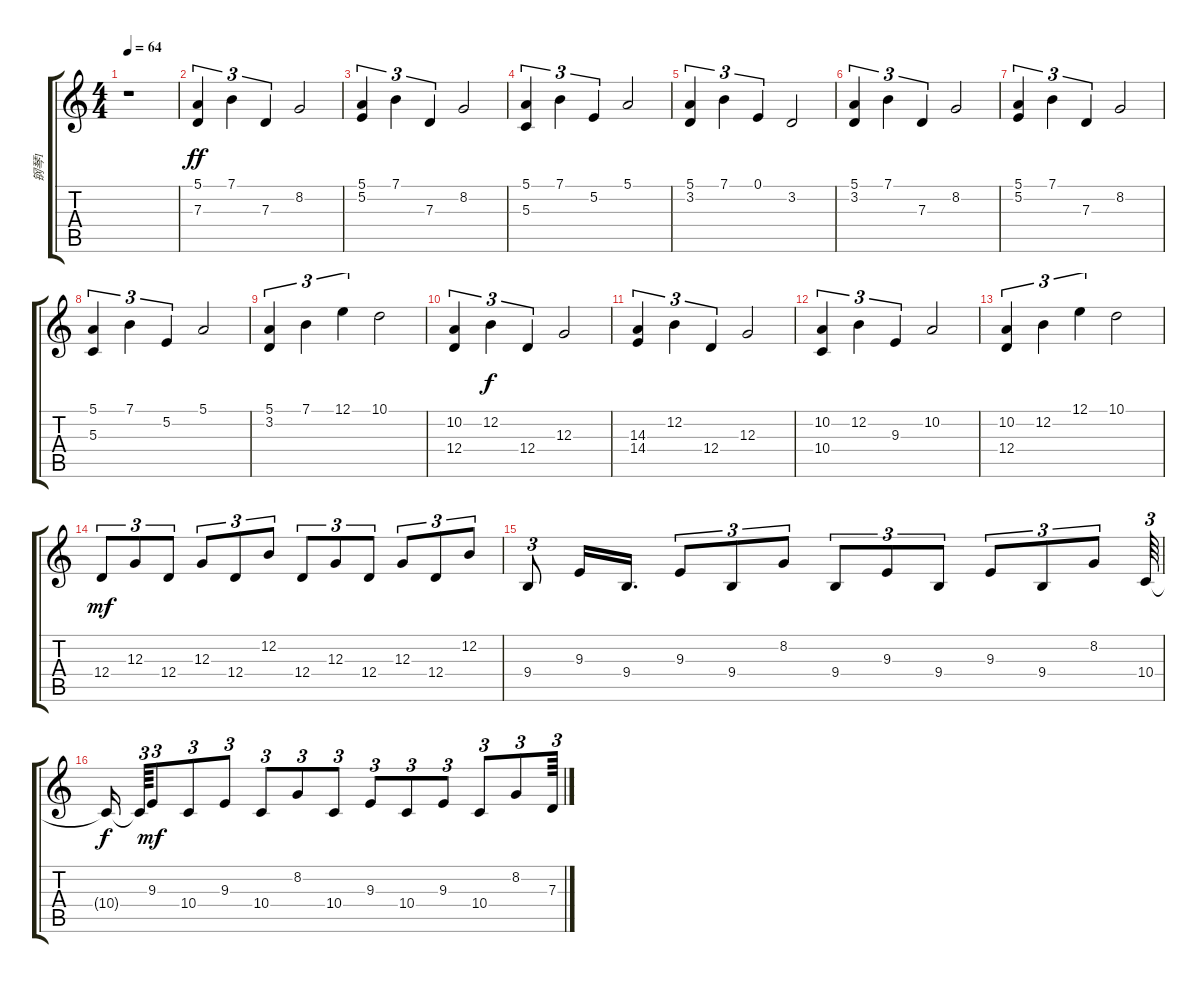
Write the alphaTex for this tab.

\track ("钢琴1" "钢琴1") {instrument acousticgrandpiano}
\staff {score tabs}
\tuning (E4 B3 G3 D3 A2 E2) {hide}
\ts (4 4)
\tempo 64
\clef g2
\ks c
r.1{dy ff instrument acousticgrandpiano} |
(5.1 7.3).4{tu (3 2)} 7.1.4{tu (3 2)} 7.3.4{tu (3 2)} 8.2.2 |
(5.1 5.2).4{tu (3 2)} 7.1.4{tu (3 2)} 7.3.4{tu (3 2)} 8.2.2 |
(5.1 5.3).4{tu (3 2)} 7.1.4{tu (3 2)} 5.2.4{tu (3 2)} 5.1.2 |
(5.1 3.2).4{tu (3 2)} 7.1.4{tu (3 2)} 0.1.4{tu (3 2)} 3.2.2 |
(5.1 3.2).4{tu (3 2)} 7.1.4{tu (3 2)} 7.3.4{tu (3 2)} 8.2.2 |
(5.1 5.2).4{tu (3 2)} 7.1.4{tu (3 2)} 7.3.4{tu (3 2)} 8.2.2 |
(5.1 5.3).4{tu (3 2)} 7.1.4{tu (3 2)} 5.2.4{tu (3 2)} 5.1.2 |
(5.1 3.2).4{tu (3 2)} 7.1.4{tu (3 2)} 12.1.4{tu (3 2)} 10.1.2 |
(10.2 12.4).4{tu (3 2)} 12.2.4{tu (3 2) dy f} 12.4.4{tu (3 2)} 12.3.2 |
(14.3 14.4).4{tu (3 2)} 12.2.4{tu (3 2)} 12.4.4{tu (3 2)} 12.3.2 |
(10.2 10.4).4{tu (3 2)} 12.2.4{tu (3 2)} 9.3.4{tu (3 2)} 10.2.2 |
(10.2 12.4).4{tu (3 2)} 12.2.4{tu (3 2)} 12.1.4{tu (3 2)} 10.1.2 |
12.4.8{tu (3 2) dy mf} 12.3.8{tu (3 2)} 12.4.8{tu (3 2)} 12.3.8{tu (3 2)} 12.4.8{tu (3 2)} 12.2.8{tu (3 2)} 12.4.8{tu (3 2)} 12.3.8{tu (3 2)} 12.4.8{tu (3 2)} 12.3.8{tu (3 2)} 12.4.8{tu (3 2)} 12.2.8{tu (3 2)} |
9.4.8{tu (3 2)} 9.3.16 9.4.16{d} 9.3.8{tu (3 2)} 9.4.8{tu (3 2)} 8.2.8{tu (3 2)} 9.4.8{tu (3 2)} 9.3.8{tu (3 2)} 9.4.8{tu (3 2)} 9.3.8{tu (3 2)} 9.4.8{tu (3 2)} 8.2.8{tu (3 2)} 10.4.64{tu (3 2)} |
10.4{t}.16{dy f} 10.4{t}.64{tu (3 2)} 9.3.8{tu (3 2) dy mf} 10.4.8{tu (3 2)} 9.3.8{tu (3 2)} 10.4.8{tu (3 2)} 8.2.8{tu (3 2)} 10.4.8{tu (3 2)} 9.3.8{tu (3 2)} 10.4.8{tu (3 2)} 9.3.8{tu (3 2)} 10.4.8{tu (3 2)} 8.2.8{tu (3 2)} 7.3.64{tu (3 2)}
